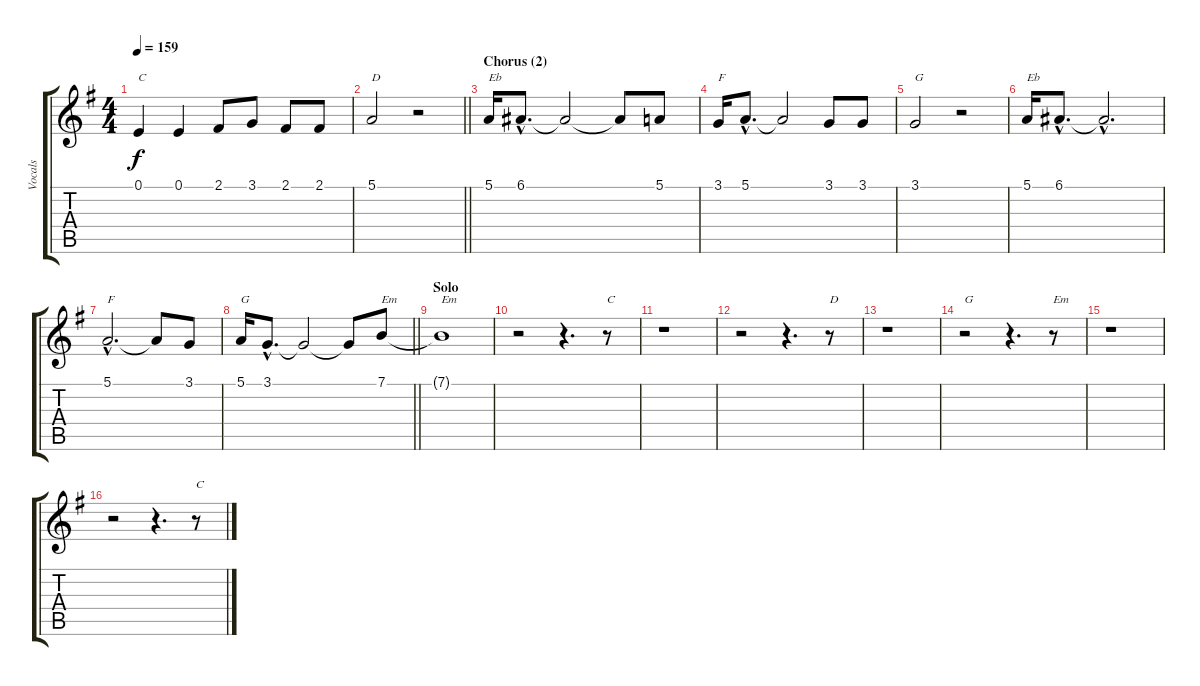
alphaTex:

\track ("Vocals" "Vocals") {instrument sopranosax}
\staff {score tabs}
\tuning (E4 B3 G3 D3 A2 E2) {hide}
\ts (4 4)
\tempo 159
\clef g2
\ks g
0.1.4{txt "C" dy f} 0.1.4 2.1.8 3.1.8 2.1.8 2.1.8 |
\barLineRight lightlight
5.1.2{txt "D"} r.2 |
\section ("" "Chorus (2)")
5.1.16{txt "Eb"} 6.1{hac}.8{d} 6.1{t}.2 6.1{t}.8 5.1.8 |
3.1.16{txt "F"} 5.1{hac}.8{d} 5.1{t}.2 3.1.8 3.1.8 |
3.1.2{txt "G"} r.2 |
5.1.16{txt "Eb"} 6.1{hac}.8{d} 6.1{hac t}.2{d} |
5.1{hac}.2{d txt "F"} 5.1{t}.8 3.1.8 |
\barLineRight lightlight
5.1.16{txt "G"} 3.1{hac}.8{d} 3.1{t}.2 3.1{t}.8 7.1.8{txt "Em"} |
\section ("" "Solo")
7.1{t}.1{txt "Em"} |
r.2 r.4{d} r.8{txt "C"} |
r.1 |
r.2 r.4{d} r.8{txt "D"} |
r.1 |
r.2{txt "G"} r.4{d} r.8{txt "Em"} |
r.1 |
r.2 r.4{d} r.8{txt "C"}
